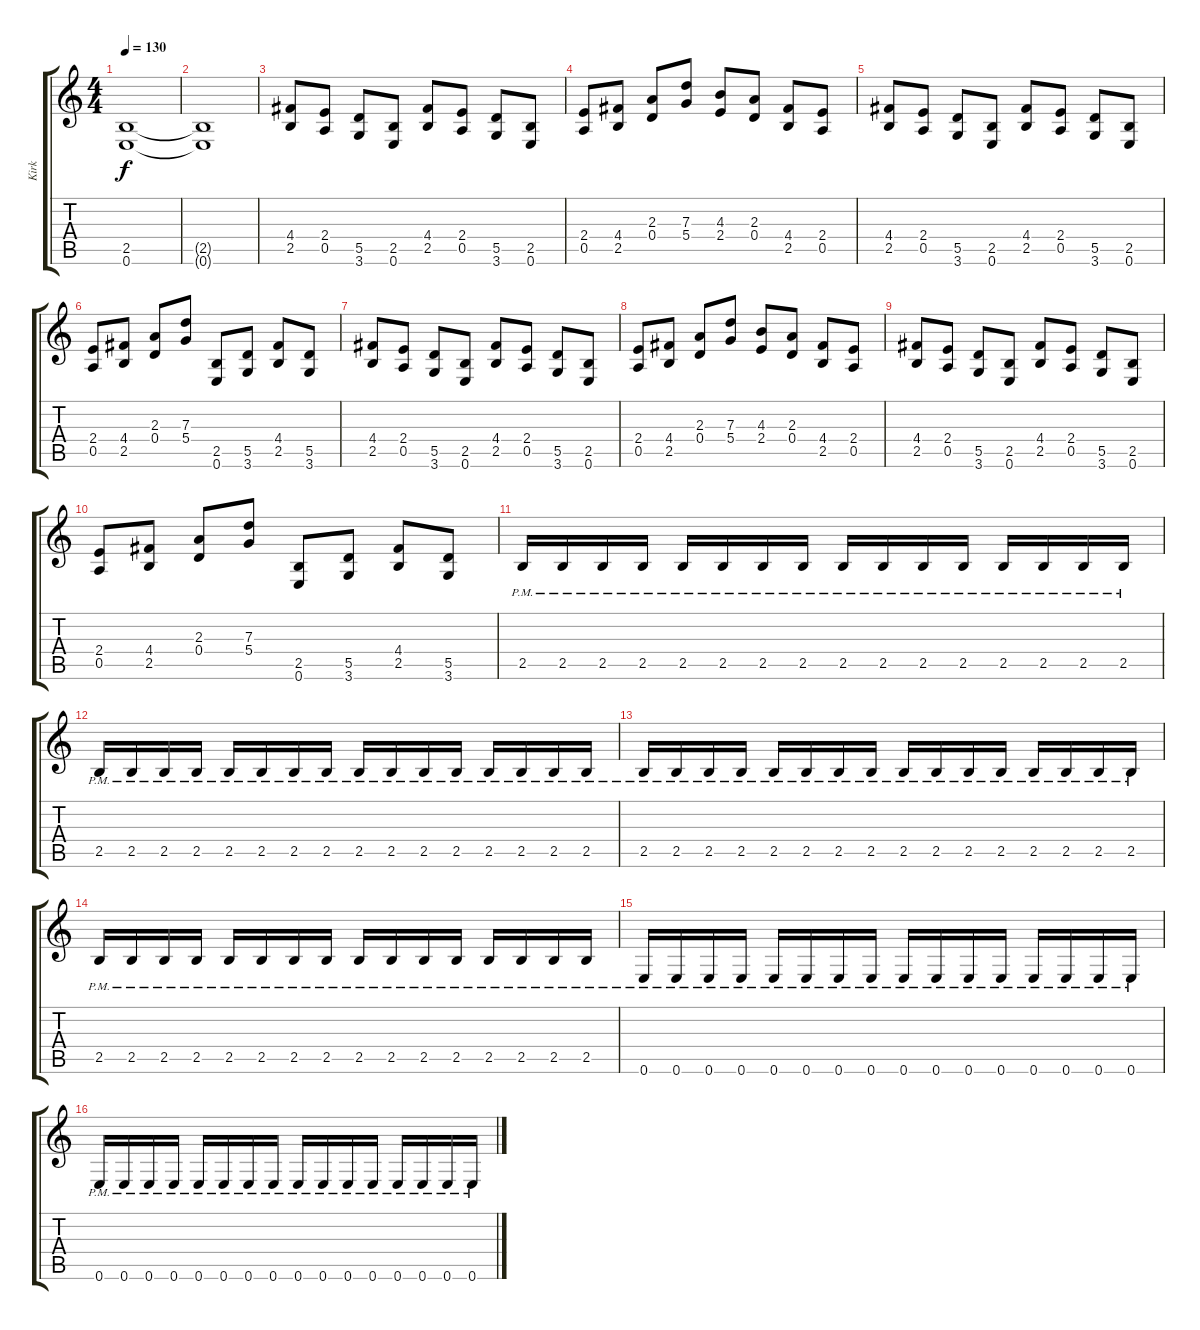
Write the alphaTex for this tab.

\track ("Kirk" "Kirk") {instrument distortionguitar}
\staff {score tabs}
\tuning (E4 B3 G3 D3 A2 E2) {hide}
\ts (4 4)
\tempo 130
\clef g2
\ks c
(2.5{t} 0.6{t}).1{dy f volume 13} |
(2.5{t} 0.6{t}).1 |
(4.4 2.5).8 (2.4 0.5).8 (5.5 3.6).8 (2.5 0.6).8 (4.4 2.5).8 (2.4 0.5).8 (5.5 3.6).8 (2.5 0.6).8 |
(2.4 0.5).8 (4.4 2.5).8 (2.3 0.4).8 (7.3 5.4).8 (4.3 2.4).8 (2.3 0.4).8 (4.4 2.5).8 (2.4 0.5).8 |
(4.4 2.5).8 (2.4 0.5).8 (5.5 3.6).8 (2.5 0.6).8 (4.4 2.5).8 (2.4 0.5).8 (5.5 3.6).8 (2.5 0.6).8 |
(2.4 0.5).8 (4.4 2.5).8 (2.3 0.4).8 (7.3 5.4).8 (2.5 0.6).8 (5.5 3.6).8 (4.4 2.5).8 (5.5 3.6).8 |
(4.4 2.5).8 (2.4 0.5).8 (5.5 3.6).8 (2.5 0.6).8 (4.4 2.5).8 (2.4 0.5).8 (5.5 3.6).8 (2.5 0.6).8 |
(2.4 0.5).8 (4.4 2.5).8 (2.3 0.4).8 (7.3 5.4).8 (4.3 2.4).8 (2.3 0.4).8 (4.4 2.5).8 (2.4 0.5).8 |
(4.4 2.5).8 (2.4 0.5).8 (5.5 3.6).8 (2.5 0.6).8 (4.4 2.5).8 (2.4 0.5).8 (5.5 3.6).8 (2.5 0.6).8 |
(2.4 0.5).8 (4.4 2.5).8 (2.3 0.4).8 (7.3 5.4).8 (2.5 0.6).8 (5.5 3.6).8 (4.4 2.5).8 (5.5 3.6).8 |
2.5{pm}.16 2.5{pm}.16 2.5{pm}.16 2.5{pm}.16 2.5{pm}.16 2.5{pm}.16 2.5{pm}.16 2.5{pm}.16 2.5{pm}.16 2.5{pm}.16 2.5{pm}.16 2.5{pm}.16 2.5{pm}.16 2.5{pm}.16 2.5{pm}.16 2.5{pm}.16 |
2.5{pm}.16 2.5{pm}.16 2.5{pm}.16 2.5{pm}.16 2.5{pm}.16 2.5{pm}.16 2.5{pm}.16 2.5{pm}.16 2.5{pm}.16 2.5{pm}.16 2.5{pm}.16 2.5{pm}.16 2.5{pm}.16 2.5{pm}.16 2.5{pm}.16 2.5{pm}.16 |
2.5{pm}.16 2.5{pm}.16 2.5{pm}.16 2.5{pm}.16 2.5{pm}.16 2.5{pm}.16 2.5{pm}.16 2.5{pm}.16 2.5{pm}.16 2.5{pm}.16 2.5{pm}.16 2.5{pm}.16 2.5{pm}.16 2.5{pm}.16 2.5{pm}.16 2.5{pm}.16 |
2.5{pm}.16 2.5{pm}.16 2.5{pm}.16 2.5{pm}.16 2.5{pm}.16 2.5{pm}.16 2.5{pm}.16 2.5{pm}.16 2.5{pm}.16 2.5{pm}.16 2.5{pm}.16 2.5{pm}.16 2.5{pm}.16 2.5{pm}.16 2.5{pm}.16 2.5{pm}.16 |
0.6{pm}.16 0.6{pm}.16 0.6{pm}.16 0.6{pm}.16 0.6{pm}.16 0.6{pm}.16 0.6{pm}.16 0.6{pm}.16 0.6{pm}.16 0.6{pm}.16 0.6{pm}.16 0.6{pm}.16 0.6{pm}.16 0.6{pm}.16 0.6{pm}.16 0.6{pm}.16 |
0.6{pm}.16 0.6{pm}.16 0.6{pm}.16 0.6{pm}.16 0.6{pm}.16 0.6{pm}.16 0.6{pm}.16 0.6{pm}.16 0.6{pm}.16 0.6{pm}.16 0.6{pm}.16 0.6{pm}.16 0.6{pm}.16 0.6{pm}.16 0.6{pm}.16 0.6{pm}.16
